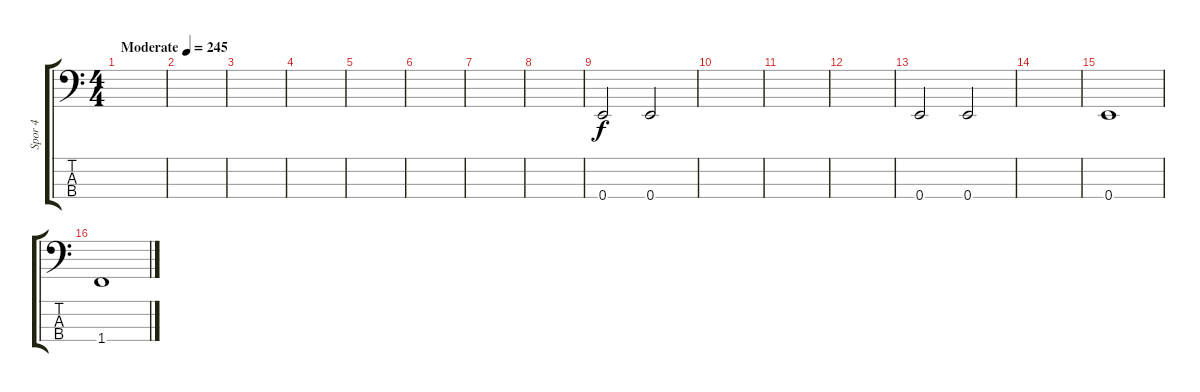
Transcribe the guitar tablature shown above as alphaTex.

\track ("Spor 4" "Spor 4") {instrument electricbasspick}
\staff {score tabs}
\tuning (G2 D2 A1 E1) {hide}
\ts (4 4)
\tempo (245 "Moderate")
\clef f4
\ks c
|
|
|
|
|
|
|
|
0.4.2 0.4.2 |
|
|
|
0.4.2 0.4.2 |
|
0.4.1 |
1.4.1
